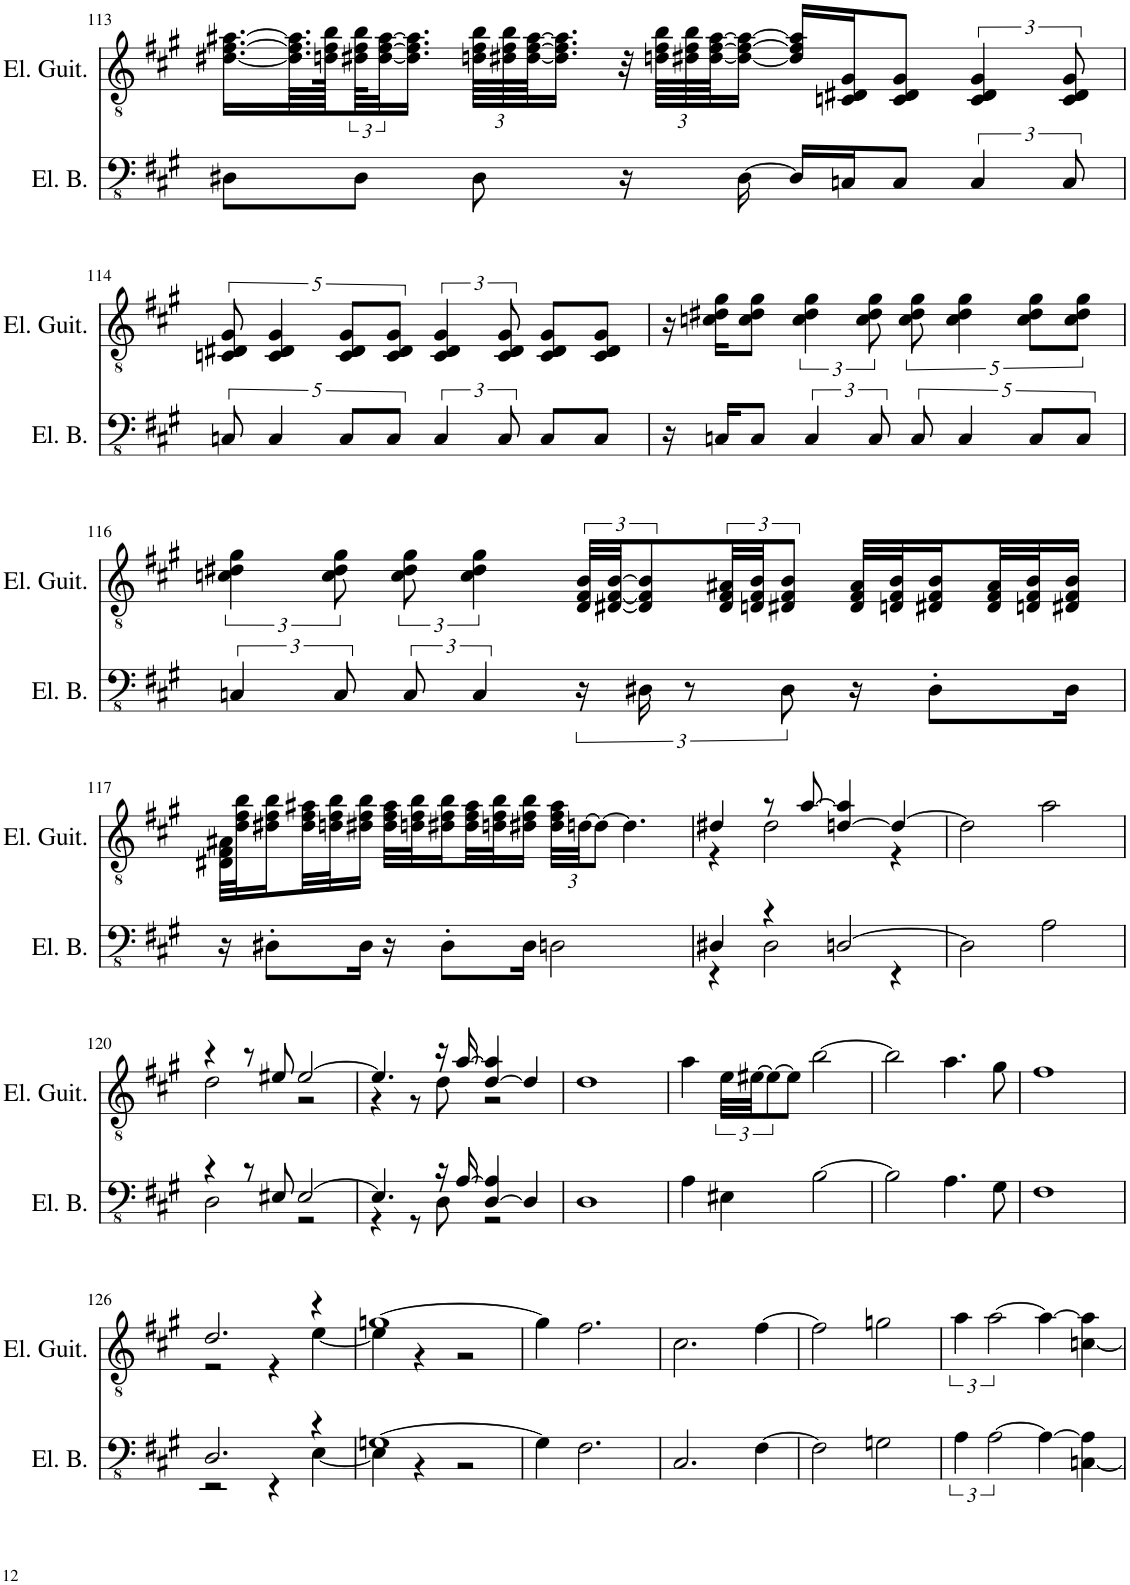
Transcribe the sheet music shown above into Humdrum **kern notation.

**kern	**kern
*part2	*part1
*staff2	*staff1
*I"Electric Bass	*I"Electric Guitar
*I'El. B.	*I'El. Guit.
!!LO:PB:g=z
*clefFv4	*clefGv2
*k[f#c#g#]	*k[f#c#g#]
*M4/4	*M4/4
=113	=113
8DD#X\L	[16.d#X\ [16.f#\ [16.a#X\LL
.	64.d#\] 64.f#\] 64.a#\]LL
.	128dn\ 128f#\ 128b\K
8DD#\J	96d#X\ 96f#\ 96b\J
.	[48d#\ [48f#\ [48a#\J
.	16.d#\] 16.f#\] 16.a#\]JJ
*	*Xbrackettup
8DD#\	96dn\ 96f#\ 96b\LLLL
.	96d#X\ 96f#\ 96b\
.	[96d#\ [96f#\ [96a#\JJ
.	16.d#\] 16.f#\] 16.a#\]JJ
16r	32r
.	96dn\ 96f#\ 96b\LLLL
.	96d#X\ 96f#\ 96b\
.	[96d#\ [96f#\ [96a#\JJ
[16DD#\	16d#\_ 16f#\_ 16a#\_JJ
16DD#/LL]	16d#/] 16f#/] 16a#/]LL
16CCn/J	16Cn/ 16D#X/ 16G#/J
8CC/J	8C/ 8D#/ 8G#/J
*	*brackettup
6CC/	6C/ 6D#/ 6G#/
12CC/	12C/ 12D#/ 12G#/
!!LO:LB:g=z
=114	=114
10CCn/	10Cn/ 10D#X/ 10G#/
5CC/	5C/ 5D#/ 5G#/
10CC/L	10C/ 10D#/ 10G#/L
10CC/J	10C/ 10D#/ 10G#/J
6CC/	6C/ 6D#/ 6G#/
12CC/	12C/ 12D#/ 12G#/
8CC/L	8C/ 8D#/ 8G#/L
8CC/J	8C/ 8D#/ 8G#/J
=115	=115
16r	16r
16CCn/KL	16cn\ 16d#X\ 16g#\KL
8CC/J	8c\ 8d#\ 8g#\J
6CC/	6c\ 6d#\ 6g#\
12CC/	12c\ 12d#\ 12g#\
10CC/	10c\ 10d#\ 10g#\
5CC/	5c\ 5d#\ 5g#\
10CC/L	10c\ 10d#\ 10g#\L
10CC/J	10c\ 10d#\ 10g#\J
!!LO:LB:g=z
=116	=116
6CCn/	6cn\ 6d#X\ 6g#\
12CC/	12c\ 12d#\ 12g#\
12CC/	12c\ 12d#\ 12g#\
6CC/	6c\ 6d#\ 6g#\
24r	48D/ 48F#/ 48B/LLL
.	[48D#X/ [48F#/ [48B/JJ
24DD#X\	12D#/] 12F#/] 12B/]
12r	.
.	48D#/ 48F#/ 48A#X/LL
.	48Dn/ 48F#/ 48B/JJ
12DD#\	12D#X/ 12F#/ 12B/J
16r	32D#/ 32F#/ 32A#/LLL
.	32Dn/ 32F#/ 32B/J
8DD#'\L	16D#X/ 16F#/ 16B/
.	32D#/ 32F#/ 32A#/L
.	32Dn/ 32F#/ 32B/J
16DD#\Jk	16D#X/ 16F#/ 16B/JJ
!!LO:LB:g=z
=117	=117
16r	32D#X\ 32F#\ 32A#X\LLL
.	32d\ 32f#\ 32b\J
8DD#X'\L	16d#X\ 16f#\ 16b\
.	32d#\ 32f#\ 32a#X\L
.	32dn\ 32f#\ 32b\J
16DD#\Jk	16d#X\ 16f#\ 16b\JJ
16r	32d#\ 32f#\ 32a#\LLL
.	32dn\ 32f#\ 32b\J
8DD#'\L	16d#X\ 16f#\ 16b\
.	32d#\ 32f#\ 32a#\L
.	32dn\ 32f#\ 32b\J
16DD#\Jk	16d#X\ 16f#\ 16b\JJ
*	*Xbrackettup
2DDn\	48d#\ 48f#\ 48a#\LLL
.	[48dn\JJ
.	12d\J_
.	4.d\]
=118	=118
*^	*^
4DD#X/	4r	4d#X/	4r
4r	2DD#\	8r	2d#\
.	.	[8a/	.
[2DDn/	.	[4dn/ 4a/]	.
.	4r	4d/_	4r
*v	*v	*	*
*	*v	*v
=119	=119
2DD\]	2d\]
2AA\	2a\
!!LO:LB:g=z
=120	=120
*^	*^
4r	2DD\	4r	2d\
8r	.	8r	.
8EE#X/	.	8e#X/	.
[2EE#/	2r	[2e#/	2r
=121	=121	=121	=121
4.EE#/]	4r	4.e#/]	4r
.	8r	.	8r
16r	8DD\	16r	8d\
[16AA/	.	[16a/	.
[4DD/ 4AA/]	2r	[4d/ 4a/]	2r
4DD/]	.	4d/]	.
*v	*v	*	*
*	*v	*v
=122	=122
1DD	1d
=123	=123
4AA\	4a\
*	*brackettup
4EE#X\	48e\LLL
.	[48e#X\JJ
.	12e#\_
.	8e#\J]
[2BB\	[2b\
=124	=124
2BB\]	2b\]
4.AA\	4.a\
8GG#\	8g#\
=125	=125
1FF#	1f#
!!LO:LB:g=z
=126	=126
*^	*^
2.DD/	2r	2.d/	2r
.	4r	.	4r
4r	[4EE\	4r	[4e\
=127	=127	=127	=127
[1GGn	4EE\]	[1gn	4e\]
.	4r	.	4r
.	2r	.	2r
*v	*v	*	*
*	*v	*v
=128	=128
4GG\]	4g\]
2.FF#\	2.f#\
=129	=129
2.CC#/	2.c#\
[4FF#\	[4f#\
=130	=130
2FF#\]	2f#\]
2GGn\	2gn\
=131	=131
6AA\	6a\
[3AA\	[3a\
4AA\_	4a\_
[4CCn\ 4AA\]	[4cn\ 4a\]
=	=
*-	*-
